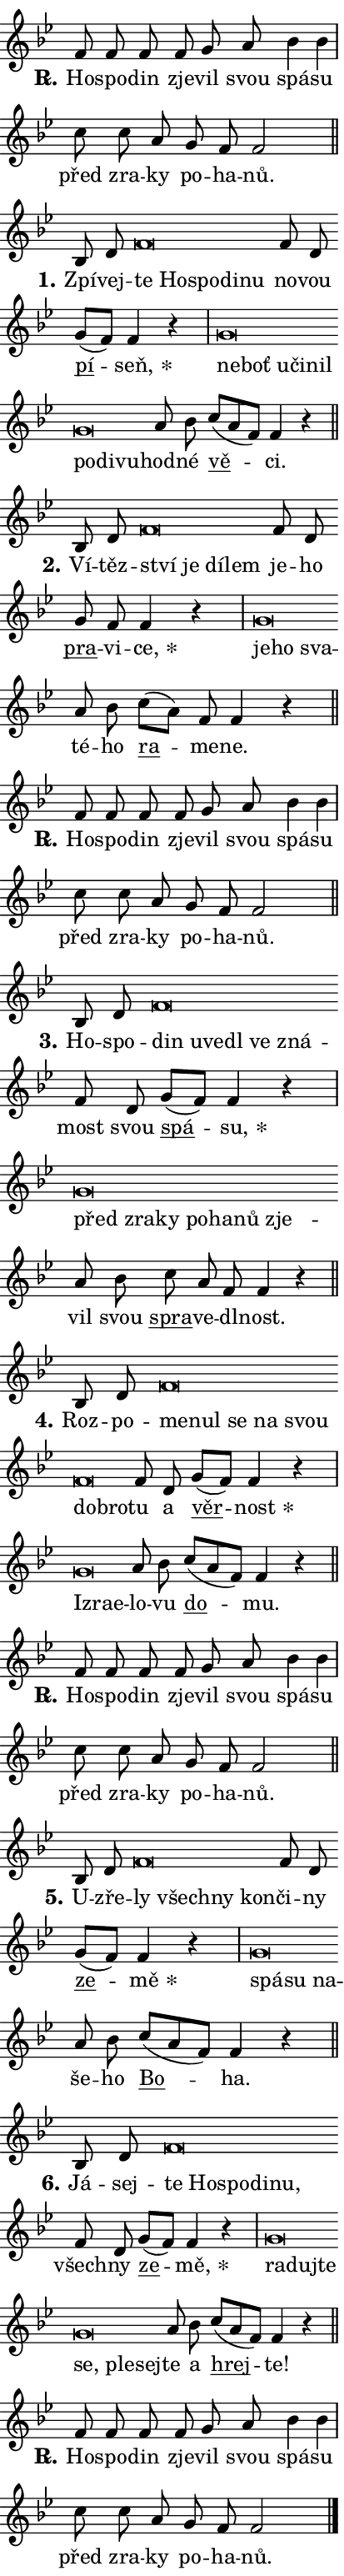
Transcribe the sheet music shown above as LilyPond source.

\version "2.24.0"
\header { tagline = "" }
\paper {
  indent = 0\cm
  top-margin = 0\cm
  right-margin = 0.13\cm % to fit lyric hyphens
  bottom-margin = 0\cm
  left-margin = 0\cm
  paper-width = 7\cm
  page-breaking = #ly:one-page-breaking
  system-system-spacing.basic-distance = #11
  score-system-spacing.basic-distance = #11
  ragged-last = ##f
}


%% Author: Thomas Morley
%% https://lists.gnu.org/archive/html/lilypond-user/2020-05/msg00002.html
#(define (line-position grob)
"Returns position of @var[grob} in current system:
   @code{'start}, if at first time-step
   @code{'end}, if at last time-step
   @code{'middle} otherwise
"
  (let* ((col (ly:item-get-column grob))
         (ln (ly:grob-object col 'left-neighbor))
         (rn (ly:grob-object col 'right-neighbor))
         (col-to-check-left (if (ly:grob? ln) ln col))
         (col-to-check-right (if (ly:grob? rn) rn col))
         (break-dir-left
           (and
             (ly:grob-property col-to-check-left 'non-musical #f)
             (ly:item-break-dir col-to-check-left)))
         (break-dir-right
           (and
             (ly:grob-property col-to-check-right 'non-musical #f)
             (ly:item-break-dir col-to-check-right))))
        (cond ((eqv? 1 break-dir-left) 'start)
              ((eqv? -1 break-dir-right) 'end)
              (else 'middle))))

#(define (tranparent-at-line-position vctor)
  (lambda (grob)
  "Relying on @code{line-position} select the relevant enry from @var{vctor}.
Used to determine transparency,"
    (case (line-position grob)
      ((end) (not (vector-ref vctor 0)))
      ((middle) (not (vector-ref vctor 1)))
      ((start) (not (vector-ref vctor 2))))))

noteHeadBreakVisibility =
#(define-music-function (break-visibility)(vector?)
"Makes @code{NoteHead}s transparent relying on @var{break-visibility}"
#{
  \override NoteHead.transparent =
    #(tranparent-at-line-position break-visibility)
#})

#(define delete-ledgers-for-transparent-note-heads
  (lambda (grob)
    "Reads whether a @code{NoteHead} is transparent.
If so this @code{NoteHead} is removed from @code{'note-heads} from
@var{grob}, which is supposed to be @code{LedgerLineSpanner}.
As a result ledgers are not printed for this @code{NoteHead}"
    (let* ((nhds-array (ly:grob-object grob 'note-heads))
           (nhds-list
             (if (ly:grob-array? nhds-array)
                 (ly:grob-array->list nhds-array)
                 '()))
           ;; Relies on the transparent-property being done before
           ;; Staff.LedgerLineSpanner.after-line-breaking is executed.
           ;; This is fragile ...
           (to-keep
             (remove
               (lambda (nhd)
                 (ly:grob-property nhd 'transparent #f))
               nhds-list)))
      ;; TODO find a better method to iterate over grob-arrays, similiar
      ;; to filter/remove etc for lists
      ;; For now rebuilt from scratch
      (set! (ly:grob-object grob 'note-heads)  '())
      (for-each
        (lambda (nhd)
          (ly:pointer-group-interface::add-grob grob 'note-heads nhd))
        to-keep))))

squashNotes = {
  \override NoteHead.X-extent = #'(-0.2 . 0.2)
  \override NoteHead.Y-extent = #'(-0.75 . 0)
  \override NoteHead.stencil =
    #(lambda (grob)
       (let ((pos (ly:grob-property grob 'staff-position)))
         (begin
           (if (< pos -7) (display "ERROR: Lower brevis then expected\n") (display "OK: Expected brevis position\n"))
           (if (<= pos -6) ly:text-interface::print ly:note-head::print))))
}
unSquashNotes = {
  \revert NoteHead.X-extent
  \revert NoteHead.Y-extent
  \revert NoteHead.stencil
}

hideNotes = \noteHeadBreakVisibility #begin-of-line-visible
unHideNotes = \noteHeadBreakVisibility #all-visible

% work-around for resetting accidentals
% https://lilypond.org/doc/v2.23/Documentation/notation/displaying-rhythms#unmetered-music
cadenzaMeasure = {
  \cadenzaOff
  \partial 1024 s1024
  \cadenzaOn
}

#(define-markup-command (accent layout props text) (markup?)
  "Underline accented syllable"
  (interpret-markup layout props
    #{\markup \override #'(offset . 4.3) \underline { #text }#}))

responsum = \markup \concat {
  "R" \hspace #-1.05 \path #0.1 #'((moveto 0 0.07) (lineto 0.9 0.8)) \hspace #0.05 "."
}

spaceSize = #0.6828661417322834 % exact space size for TeX Gyre Schola

\layout {
  \context {
    \Staff
    \remove "Time_signature_engraver"
    \override LedgerLineSpanner.after-line-breaking = #delete-ledgers-for-transparent-note-heads
  }
  \context {
    \Lyrics {
      \override LyricSpace.minimum-distance = \spaceSize
      \override LyricText.font-name = #"TeX Gyre Schola"
      \override LyricText.font-size = 1
      \override StanzaNumber.font-name = #"TeX Gyre Schola Bold"
      \override StanzaNumber.font-size = 1
    }
  }
  \context {
    \Score 
    \override NoteHead.text =
      #(lambda (grob) 
        (let ((pos (ly:grob-property grob 'staff-position)))
          #{\markup {
            \combine
              \halign #-0.55 \raise #(if (= pos -6) 0 0.5) \override #'(thickness . 2) \draw-line #'(3.2 . 0)
              \musicglyph "noteheads.sM1"
          }#}))
  }
}

% magnetic-lyrics.ily
%
%   written by
%     Jean Abou Samra <jean@abou-samra.fr>
%     Werner Lemberg <wl@gnu.org>
%
%   adapted by
%     Jiri Hon <jiri.hon@gmail.com>
%
% Version 2022-Apr-15

% https://www.mail-archive.com/lilypond-user@gnu.org/msg149350.html

#(define (Left_hyphen_pointer_engraver context)
   "Collect syllable-hyphen-syllable occurrences in lyrics and store
them in properties.  This engraver only looks to the left.  For
example, if the lyrics input is @code{foo -- bar}, it does the
following.

@itemize @bullet
@item
Set the @code{text} property of the @code{LyricHyphen} grob between
@q{foo} and @q{bar} to @code{foo}.

@item
Set the @code{left-hyphen} property of the @code{LyricText} grob with
text @q{foo} to the @code{LyricHyphen} grob between @q{foo} and
@q{bar}.
@end itemize

Use this auxiliary engraver in combination with the
@code{lyric-@/text::@/apply-@/magnetic-@/offset!} hook."
   (let ((hyphen #f)
         (text #f))
     (make-engraver
      (acknowledgers
       ((lyric-syllable-interface engraver grob source-engraver)
        (set! text grob)))
      (end-acknowledgers
       ((lyric-hyphen-interface engraver grob source-engraver)
        ;(when (not (grob::has-interface grob 'lyric-space-interface))
          (set! hyphen grob)));)
      ((stop-translation-timestep engraver)
       (when (and text hyphen)
         (ly:grob-set-object! text 'left-hyphen hyphen))
       (set! text #f)
       (set! hyphen #f)))))

#(define (lyric-text::apply-magnetic-offset! grob)
   "If the space between two syllables is less than the value in
property @code{LyricText@/.details@/.squash-threshold}, move the right
syllable to the left so that it gets concatenated with the left
syllable.

Use this function as a hook for
@code{LyricText@/.after-@/line-@/breaking} if the
@code{Left_@/hyphen_@/pointer_@/engraver} is active."
   (let ((hyphen (ly:grob-object grob 'left-hyphen #f)))
     (when hyphen
       (let ((left-text (ly:spanner-bound hyphen LEFT)))
         (when (grob::has-interface left-text 'lyric-syllable-interface)
           (let* ((common (ly:grob-common-refpoint grob left-text X))
                  (this-x-ext (ly:grob-extent grob common X))
                  (left-x-ext
                   (begin
                     ;; Trigger magnetism for left-text.
                     (ly:grob-property left-text 'after-line-breaking)
                     (ly:grob-extent left-text common X)))
                  ;; `delta` is the gap width between two syllables.
                  (delta (- (interval-start this-x-ext)
                            (interval-end left-x-ext)))
                  (details (ly:grob-property grob 'details))
                  (threshold (assoc-get 'squash-threshold details 0.2)))
             (when (< delta threshold)
               (let* (;; We have to manipulate the input text so that
                      ;; ligatures crossing syllable boundaries are not
                      ;; disabled.  For languages based on the Latin
                      ;; script this is essentially a beautification.
                      ;; However, for non-Western scripts it can be a
                      ;; necessity.
                      (lt (ly:grob-property left-text 'text))
                      (rt (ly:grob-property grob 'text))
                      (is-space (grob::has-interface hyphen 'lyric-space-interface))
                      (space (if is-space " " ""))
                      (extra-delta (if is-space spaceSize 0))
                      ;; Append new syllable.
                      (ltrt-space (if (and (string? lt) (string? rt))
                                (string-append lt space rt)
                                (make-concat-markup (list lt space rt))))
                      ;; Right-align `ltrt` to the right side.
                      (ltrt-space-markup (grob-interpret-markup
                               grob
                               (make-translate-markup
                                (cons (interval-length this-x-ext) 0)
                                (make-right-align-markup ltrt-space)))))
                 (begin
                   ;; Don't print `left-text`.
                   (ly:grob-set-property! left-text 'stencil #f)
                   ;; Set text and stencil (which holds all collected
                   ;; syllables so far) and shift it to the left.
                   (ly:grob-set-property! grob 'text ltrt-space)
                   (ly:grob-set-property! grob 'stencil ltrt-space-markup)
                   (ly:grob-translate-axis! grob (- (- delta extra-delta)) X))))))))))


#(define (lyric-hyphen::displace-bounds-first grob)
   ;; Make very sure this callback isn't triggered too early.
   (let ((left (ly:spanner-bound grob LEFT))
         (right (ly:spanner-bound grob RIGHT)))
     (ly:grob-property left 'after-line-breaking)
     (ly:grob-property right 'after-line-breaking)
     (ly:lyric-hyphen::print grob)))

squashThreshold = #0.4

\layout {
  \context {
    \Lyrics
    \consists #Left_hyphen_pointer_engraver
    \override LyricText.after-line-breaking =
      #lyric-text::apply-magnetic-offset!
    \override LyricHyphen.stencil = #lyric-hyphen::displace-bounds-first
    \override LyricText.details.squash-threshold = \squashThreshold
    \override LyricHyphen.minimum-distance = 0
    \override LyricHyphen.minimum-length = \squashThreshold
  }
}

squashText = \override LyricText.details.squash-threshold = 9999
unSquashText = \override LyricText.details.squash-threshold = \squashThreshold

leftText = \override LyricText.self-alignment-X = #LEFT
unLeftText = \revert LyricText.self-alignment-X

starOffset = #(lambda (grob) 
                (let ((x_offset (ly:self-alignment-interface::aligned-on-x-parent grob)))
                  (if (= x_offset 0) 0 (+ x_offset 1.2))))

star = #(define-music-function (syllable)(string?)
"Append star separator at the end of a syllable"
#{
  \once \override LyricText.X-offset = #starOffset
  \lyricmode { \markup {
    #syllable
    \override #'((font-name . "TeX Gyre Schola Bold")) \hspace #0.2 \lower #0.65 \larger "*"
  } }
#})

starAccent = #(define-music-function (syllable)(string?)
"Append star separator at the end of a syllable and make accent"
#{
  \once \override LyricText.X-offset = #starOffset
  \lyricmode { \markup {
    \accent #syllable
    \override #'((font-name . "TeX Gyre Schola Bold")) \hspace #0.2 \lower #0.65 \larger "*"
  } }
#})

breath = #(define-music-function (syllable)(string?)
"Append breathing indicator at the end of a syllable"
#{
  \lyricmode { \markup { #syllable "+" } }
#})

optionalBreath = #(define-music-function (syllable)(string?)
"Append optional breathing indicator at the end of a syllable"
#{
  \lyricmode { \markup { #syllable "(+)" } }
#})


\score {
    <<
        \new Voice = "melody" { \cadenzaOn \key bes \major \relative { f'8 f f f g a \bar "" bes4 bes \cadenzaMeasure \bar "|" c8 c a \bar "" g f f2 \cadenzaMeasure \bar "||" \break } }
        \new Lyrics \lyricsto "melody" { \lyricmode { \set stanza = \responsum
Ho -- spo -- din zje -- vil svou spá -- su před zra -- ky po -- ha -- nů. } }
    >>
    \layout {}
}

\score {
    <<
        \new Voice = "melody" { \cadenzaOn \key bes \major \relative { bes8 d \squashNotes f\breve*1/16 \hideNotes \breve*1/16 \bar "" \breve*1/16 \bar "" \breve*1/16 \breve*1/16 \bar "" \unHideNotes \unSquashNotes f8 d \bar "" g[( f)] f4 r \cadenzaMeasure \bar "|" \squashNotes g\breve*1/16 \hideNotes \breve*1/16 \bar "" \breve*1/16 \bar "" \breve*1/16 \bar "" \breve*1/16 \bar "" \breve*1/16 \bar "" \breve*1/16 \breve*1/16 \bar "" \unHideNotes \unSquashNotes a8 bes \bar "" c[( a f)] f4 r \cadenzaMeasure \bar "||" \break } }
        \new Lyrics \lyricsto "melody" { \lyricmode { \set stanza = "1."
Zpí -- vej -- \leftText te \squashText Ho -- spo -- di -- nu \unLeftText \unSquashText no -- vou \markup \accent pí -- \star seň, \leftText ne -- \squashText boť u -- či -- nil po -- di -- vu -- \unLeftText \unSquashText hod -- né \markup \accent vě -- ci. } }
    >>
    \layout {}
}

\score {
    <<
        \new Voice = "melody" { \cadenzaOn \key bes \major \relative { bes8 d \squashNotes f\breve*1/16 \hideNotes \breve*1/16 \bar "" \breve*1/16 \breve*1/16 \bar "" \unHideNotes \unSquashNotes f8 d \bar "" g f f4 r \cadenzaMeasure \bar "|" \squashNotes g\breve*1/16 \hideNotes \breve*1/16 \breve*1/16 \bar "" \unHideNotes \unSquashNotes a8 bes \bar "" c[( a)] f f4 r \cadenzaMeasure \bar "||" \break } }
        \new Lyrics \lyricsto "melody" { \lyricmode { \set stanza = "2."
Ví -- těz -- \leftText ství \squashText je dí -- lem \unLeftText \unSquashText je -- ho \markup \accent pra -- vi -- \star ce, \leftText je -- \squashText ho sva -- \unLeftText \unSquashText té -- ho \markup \accent ra -- me -- ne. } }
    >>
    \layout {}
}

\score {
    <<
        \new Voice = "melody" { \cadenzaOn \key bes \major \relative { f'8 f f f g a \bar "" bes4 bes \cadenzaMeasure \bar "|" c8 c a \bar "" g f f2 \cadenzaMeasure \bar "||" \break } }
        \new Lyrics \lyricsto "melody" { \lyricmode { \set stanza = \responsum
Ho -- spo -- din zje -- vil svou spá -- su před zra -- ky po -- ha -- nů. } }
    >>
    \layout {}
}

\score {
    <<
        \new Voice = "melody" { \cadenzaOn \key bes \major \relative { bes8 d \squashNotes f\breve*1/16 \hideNotes \breve*1/16 \bar "" \breve*1/16 \bar "" \breve*1/16 \bar "" \breve*1/16 \breve*1/16 \bar "" \unHideNotes \unSquashNotes f8 d \bar "" g[( f)] f4 r \cadenzaMeasure \bar "|" \squashNotes g\breve*1/16 \hideNotes \breve*1/16 \bar "" \breve*1/16 \bar "" \breve*1/16 \bar "" \breve*1/16 \bar "" \breve*1/16 \breve*1/16 \bar "" \unHideNotes \unSquashNotes a8 bes \bar "" c a f f4 r \cadenzaMeasure \bar "||" \break } }
        \new Lyrics \lyricsto "melody" { \lyricmode { \set stanza = "3."
Ho -- spo -- \leftText din \squashText u -- ve -- dl ve zná -- \unLeftText \unSquashText most svou \markup \accent spá -- \star su, \leftText před \squashText zra -- ky po -- ha -- nů zje -- \unLeftText \unSquashText vil svou \markup \accent spra -- ve -- dl -- nost. } }
    >>
    \layout {}
}

\score {
    <<
        \new Voice = "melody" { \cadenzaOn \key bes \major \relative { bes8 d \squashNotes f\breve*1/16 \hideNotes \breve*1/16 \bar "" \breve*1/16 \bar "" \breve*1/16 \bar "" \breve*1/16 \bar "" \breve*1/16 \breve*1/16 \bar "" \unHideNotes \unSquashNotes f8 d \bar "" g[( f)] f4 r \cadenzaMeasure \bar "|" \squashNotes g\breve*1/16 \hideNotes \breve*1/16 \breve*1/16 \bar "" \unHideNotes \unSquashNotes a8 bes \bar "" c[( a f)] f4 r \cadenzaMeasure \bar "||" \break } }
        \new Lyrics \lyricsto "melody" { \lyricmode { \set stanza = "4."
Roz -- po -- \leftText me -- \squashText nul se na svou dob -- ro -- \unLeftText \unSquashText tu a \markup \accent věr -- \star nost \leftText Iz -- \squashText ra -- e -- \unLeftText \unSquashText lo -- vu \markup \accent do -- mu. } }
    >>
    \layout {}
}

\score {
    <<
        \new Voice = "melody" { \cadenzaOn \key bes \major \relative { f'8 f f f g a \bar "" bes4 bes \cadenzaMeasure \bar "|" c8 c a \bar "" g f f2 \cadenzaMeasure \bar "||" \break } }
        \new Lyrics \lyricsto "melody" { \lyricmode { \set stanza = \responsum
Ho -- spo -- din zje -- vil svou spá -- su před zra -- ky po -- ha -- nů. } }
    >>
    \layout {}
}

\score {
    <<
        \new Voice = "melody" { \cadenzaOn \key bes \major \relative { bes8 d \squashNotes f\breve*1/16 \hideNotes \breve*1/16 \bar "" \breve*1/16 \breve*1/16 \bar "" \unHideNotes \unSquashNotes f8 d \bar "" g[( f)] f4 r \cadenzaMeasure \bar "|" \squashNotes g\breve*1/16 \hideNotes \breve*1/16 \breve*1/16 \bar "" \unHideNotes \unSquashNotes a8 bes \bar "" c[( a f)] f4 r \cadenzaMeasure \bar "||" \break } }
        \new Lyrics \lyricsto "melody" { \lyricmode { \set stanza = "5."
U -- zře -- \leftText ly \squashText všech -- ny kon -- \unLeftText \unSquashText či -- ny \markup \accent ze -- \star mě \leftText spá -- \squashText su na -- \unLeftText \unSquashText še -- ho \markup \accent Bo -- ha. } }
    >>
    \layout {}
}

\score {
    <<
        \new Voice = "melody" { \cadenzaOn \key bes \major \relative { bes8 d \squashNotes f\breve*1/16 \hideNotes \breve*1/16 \bar "" \breve*1/16 \bar "" \breve*1/16 \breve*1/16 \bar "" \unHideNotes \unSquashNotes f8 d \bar "" g[( f)] f4 r \cadenzaMeasure \bar "|" \squashNotes g\breve*1/16 \hideNotes \breve*1/16 \bar "" \breve*1/16 \bar "" \breve*1/16 \bar "" \breve*1/16 \breve*1/16 \bar "" \unHideNotes \unSquashNotes a8 bes \bar "" c[( a f)] f4 r \cadenzaMeasure \bar "||" \break } }
        \new Lyrics \lyricsto "melody" { \lyricmode { \set stanza = "6."
Já -- sej -- \leftText te \squashText Ho -- spo -- di -- nu, \unLeftText \unSquashText všech -- ny \markup \accent ze -- \star mě, \leftText ra -- \squashText duj -- te se, ple -- sej -- \unLeftText \unSquashText te a \markup \accent hrej -- te! } }
    >>
    \layout {}
}

\score {
    <<
        \new Voice = "melody" { \cadenzaOn \key bes \major \relative { f'8 f f f g a \bar "" bes4 bes \cadenzaMeasure \bar "|" c8 c a \bar "" g f f2 \cadenzaMeasure \bar "||" \break } \bar "|." }
        \new Lyrics \lyricsto "melody" { \lyricmode { \set stanza = \responsum
Ho -- spo -- din zje -- vil svou spá -- su před zra -- ky po -- ha -- nů. } }
    >>
    \layout {}
}
